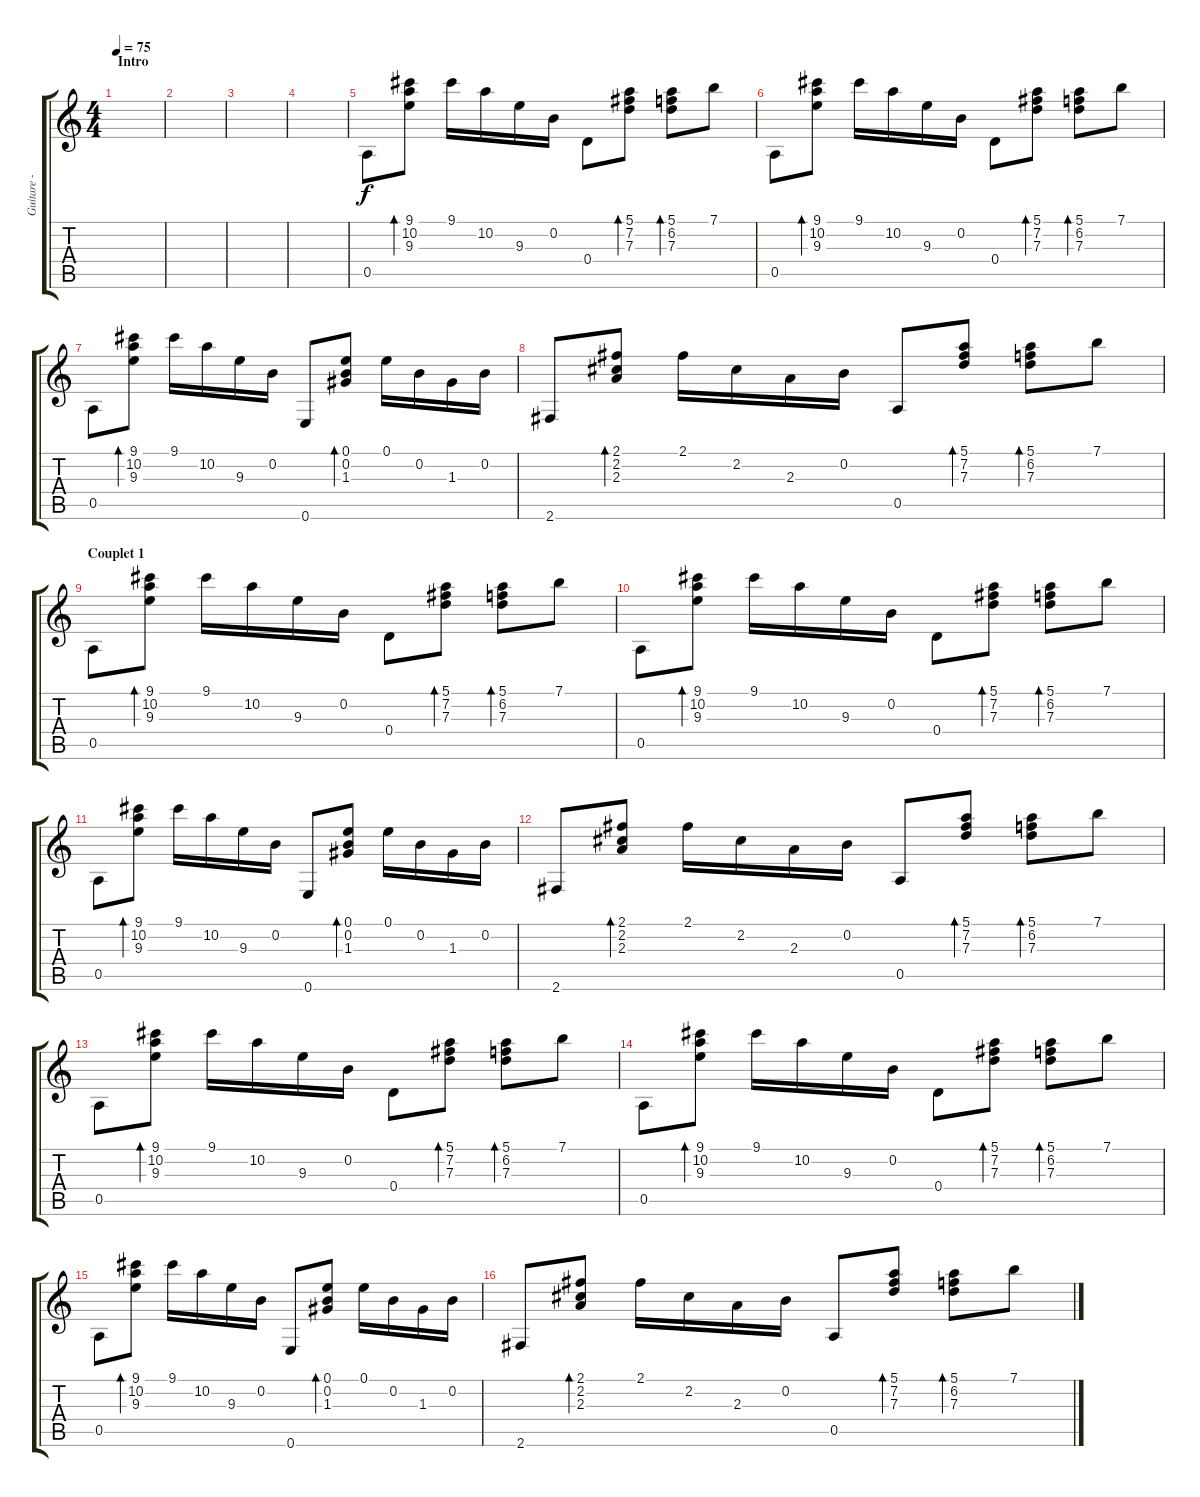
\track ("Guitare - Matthew Bellamy" "Guitare - ") {instrument acousticguitarnylon}
\staff {score tabs}
\tuning (E4 B3 G3 D3 A2 E2) {hide}
\ts (4 4)
\section ("" "Intro")
\tempo 75
\clef g2
\ks c
|
|
|
|
0.5.8 (9.1 10.2 9.3).8{bd 120} 9.1.16 10.2.16 9.3.16 0.2.16 0.4.8 (5.1 7.2 7.3).8{bd 120} (5.1 6.2 7.3).8{bd 120} 7.1.8 |
0.5.8 (9.1 10.2 9.3).8{bd 120} 9.1.16 10.2.16 9.3.16 0.2.16 0.4.8 (5.1 7.2 7.3).8{bd 120} (5.1 6.2 7.3).8{bd 120} 7.1.8 |
0.5.8 (9.1 10.2 9.3).8{bd 120} 9.1.16 10.2.16 9.3.16 0.2.16 0.6.8 (0.1 0.2 1.3).8{bd 120} 0.1.16 0.2.16 1.3.16 0.2.16 |
2.6.8 (2.1 2.2 2.3).8{bd 120} 2.1.16 2.2.16 2.3.16 0.2.16 0.5.8 (5.1 7.2 7.3).8{bd 120} (5.1 6.2 7.3).8{bd 120} 7.1.8 |
\section ("" "Couplet 1")
0.5.8 (9.1 10.2 9.3).8{bd 120} 9.1.16 10.2.16 9.3.16 0.2.16 0.4.8 (5.1 7.2 7.3).8{bd 120} (5.1 6.2 7.3).8{bd 120} 7.1.8 |
0.5.8 (9.1 10.2 9.3).8{bd 120} 9.1.16 10.2.16 9.3.16 0.2.16 0.4.8 (5.1 7.2 7.3).8{bd 120} (5.1 6.2 7.3).8{bd 120} 7.1.8 |
0.5.8 (9.1 10.2 9.3).8{bd 120} 9.1.16 10.2.16 9.3.16 0.2.16 0.6.8 (0.1 0.2 1.3).8{bd 120} 0.1.16 0.2.16 1.3.16 0.2.16 |
2.6.8 (2.1 2.2 2.3).8{bd 120} 2.1.16 2.2.16 2.3.16 0.2.16 0.5.8 (5.1 7.2 7.3).8{bd 120} (5.1 6.2 7.3).8{bd 120} 7.1.8 |
0.5.8 (9.1 10.2 9.3).8{bd 120} 9.1.16 10.2.16 9.3.16 0.2.16 0.4.8 (5.1 7.2 7.3).8{bd 120} (5.1 6.2 7.3).8{bd 120} 7.1.8 |
0.5.8 (9.1 10.2 9.3).8{bd 120} 9.1.16 10.2.16 9.3.16 0.2.16 0.4.8 (5.1 7.2 7.3).8{bd 120} (5.1 6.2 7.3).8{bd 120} 7.1.8 |
0.5.8 (9.1 10.2 9.3).8{bd 120} 9.1.16 10.2.16 9.3.16 0.2.16 0.6.8 (0.1 0.2 1.3).8{bd 120} 0.1.16 0.2.16 1.3.16 0.2.16 |
2.6.8 (2.1 2.2 2.3).8{bd 120} 2.1.16 2.2.16 2.3.16 0.2.16 0.5.8 (5.1 7.2 7.3).8{bd 120} (5.1 6.2 7.3).8{bd 120} 7.1.8
